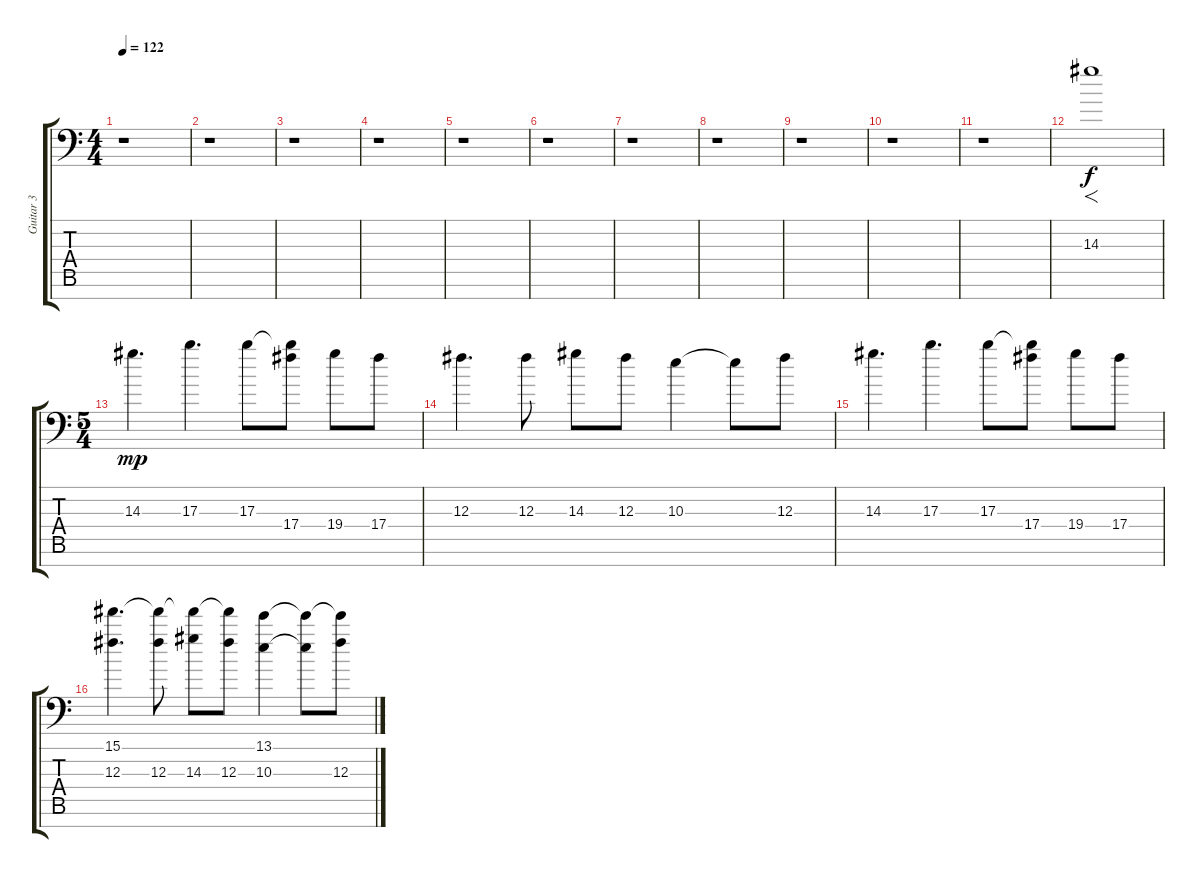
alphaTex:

\track ("Guitar 3" "Guitar 3") {instrument distortionguitar}
\staff {score tabs}
\tuning (Eb4 Bb3 Gb3 Db3 Ab2 Eb2 Ab1) {hide}
\ts (4 4)
\tempo 122
\clef f4
\ks c
r.1{dy mp} |
r.1 |
r.1 |
r.1 |
r.1 |
r.1 |
r.1 |
r.1 |
r.1 |
r.1 |
r.1 |
14.3.1{f dy f} |
\ts (5 4)
14.3.4{d dy mp} 17.3.4{d} 17.3.8 (17.3{t} 17.4).8 19.4.8 17.4.8 |
12.3.4{d} 12.3.8 14.3.8 12.3.8 10.3.4 10.3{t}.8 12.3.8 |
14.3.4{d} 17.3.4{d} 17.3.8 (17.3{t} 17.4).8 19.4.8 17.4.8 |
(15.1 12.3).4{d} (15.1{t} 12.3).8 (15.1{t} 14.3).8 (15.1{t} 12.3).8 (13.1 10.3).4 (13.1{t} 10.3{t}).8 (13.1{t} 12.3).8
